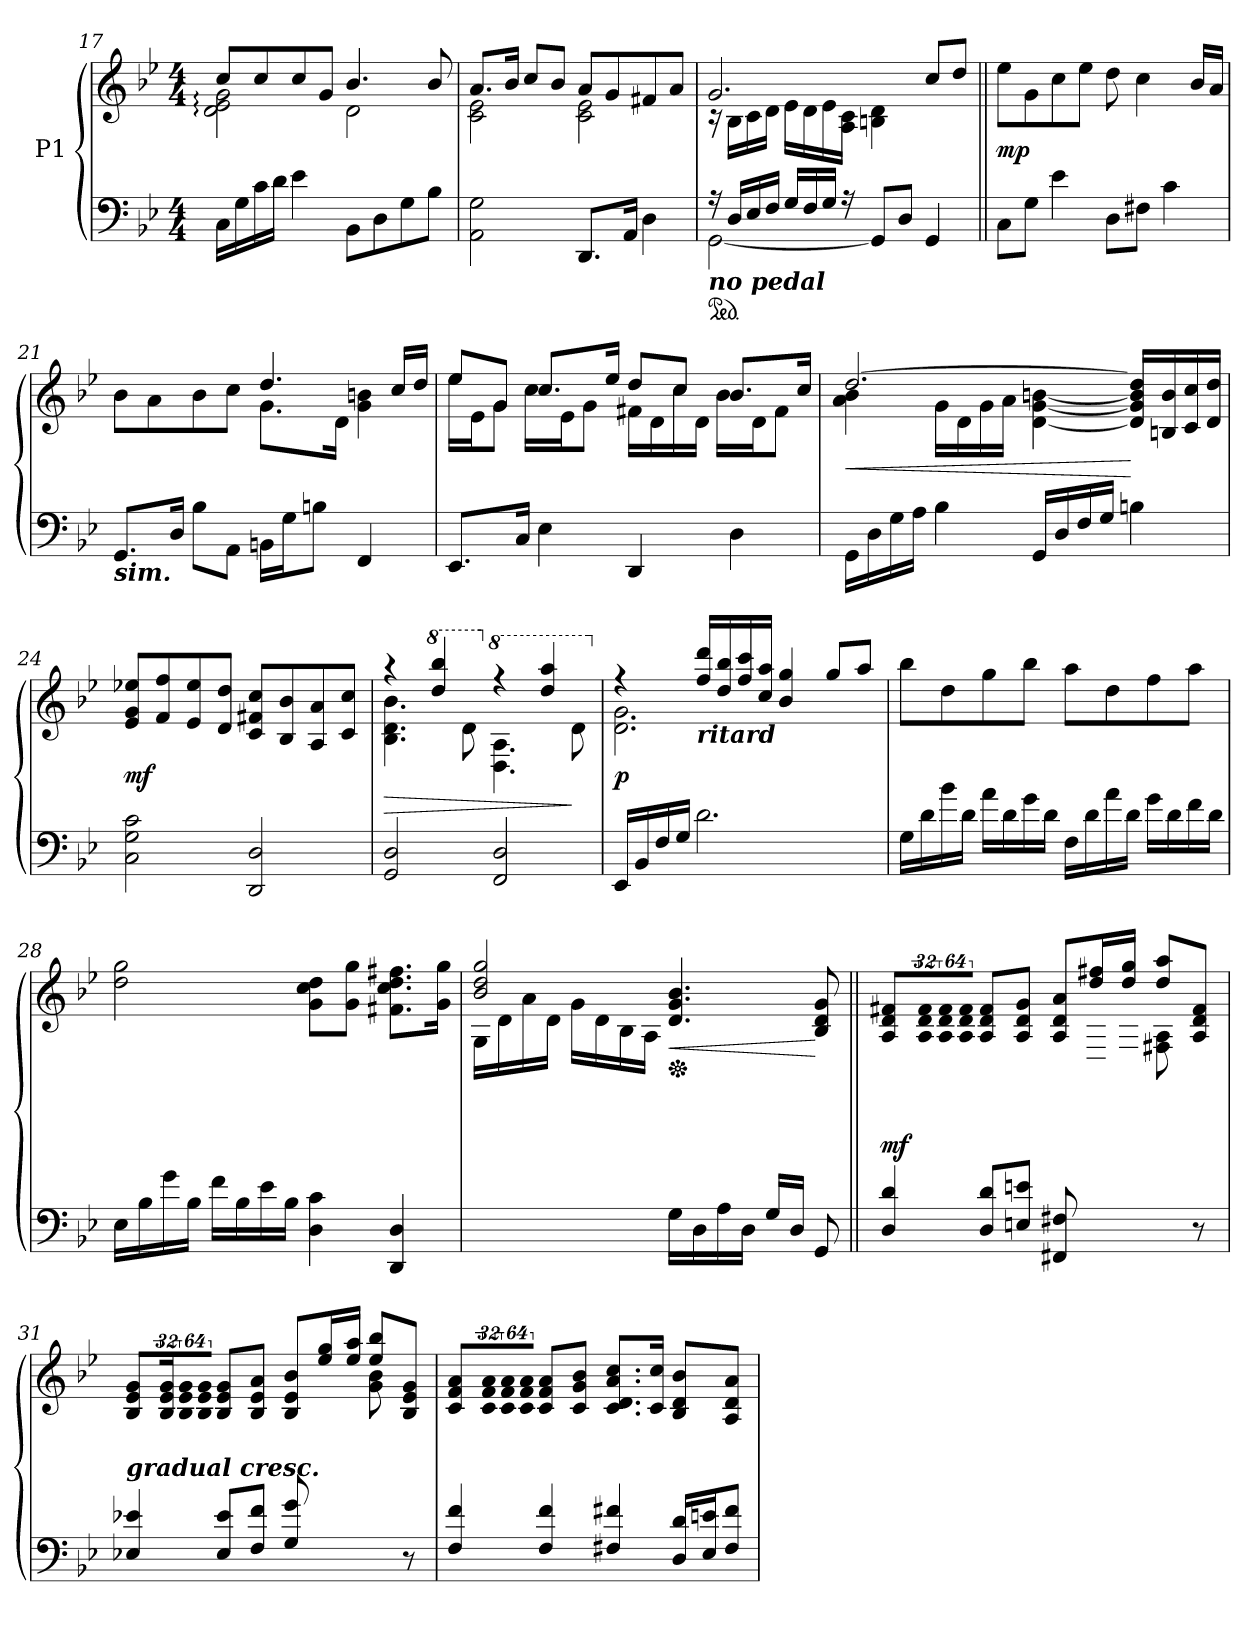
**kern	**kern	**dynam
*part1	*part1	*part1
*staff2	*staff1	*staff1/2
*I"P1	*	*
*clefF4	*clefG2	*
*k[b-e-]	*k[b-e-]	*
*B-:	*B-:	*
*M4/4	*M4/4	*
=17	=17	=17
*	*^	*
16Ci\LL	8cci/L	2di\: 2e-i: 2gi:	.
16Gi\	.	.	.
16ci\	8cci/	.	.
16di\JJ	.	.	.
4e-i\	8cci/	.	.
.	8gi/J	.	.
8BB-i\L	4.b-i/	2di\	.
8Di\	.	.	.
8Gi\	.	.	.
8B-i\J	8b-i/	.	.
!!LO:LB:g=z	!!
=18	=18	=18	=18
2AAi\ 2Gi	8.ai/L	2ci\ 2e-i	.
.	16b-i/Jk	.	.
.	8cci/L	.	.
.	8b-i/J	.	.
8.DDi/L	8ai/L	2ci\ 2e-i	.
.	8gi/	.	.
16AAi/Jk	.	.	.
4Di\	8f#Xi/	.	.
.	8ai/J	.	.
=19	=19	=19	=19
*ped	*	*	*
*^	*	*	*
!LO:TX:b:Bi:t=no pedal	!	!	!	!
16r	[<2GGi\	2.gi/	16r	.
16Di/LL	.	.	16B-i\LL	.
16E-i/	.	.	16ci\	.
16Fi/JJ	.	.	16di\JJ	.
16Gi/LL	.	.	16e-i\LL	.
16Fi/	.	.	16di\	.
16Gi/JJ	.	.	16e-i\	.
16r	.	.	16Ai\ 16ciJJ	.
8GGi/L]	2ryy	.	4Bni\ 4di	.
8Di/J	.	.	.	.
4GGi/	.	8cci/L	4ryy	.
.	.	8ddi/J	.	.
*v	*v	*	*	*
*	*v	*v	*
!!LO:LB:g=z
=20||	=20||	=20||
8Ci\L	8ee-i\L	mp
8Gi\J	8gi\	.
4e-i\	8cci\	.
.	8ee-i\J	.
8Di\L	8ddi\	.
8F#Xi\J	4cci\	.
4ci\	.	.
.	16b-i/LL	.
.	16ai/JJ	.
=21	=21	=21
*	*^	*
!LO:TX:b:Bi:t=sim.	!	!	!
8.GGi/L	8b-i\L	2ryy	.
.	8ai\	.	.
16Di/Jk	.	.	.
8B-i\L	8b-i\	.	.
8AAi\J	8cci\J	.	.
16BBni\LL	4.ddi/	8.gi\L	.
16Gi\J	.	.	.
8Bni\J	.	.	.
.	.	16di\Jk	.
4FFi/	.	4gi\ 4bni	.
.	16cci/LL	.	.
.	16ddi/JJ	.	.
!!LO:LB:g=z	!!
=22	=22	=22	=22
8.EE-i/L	8ee-i/L	16ee-i\LL	.
.	.	16e-i\J	.
.	8gi/J	8gi\J	.
16Ci/Jk	.	.	.
4E-i\	8.cci/L	16cci\LL	.
.	.	16e-i\J	.
.	.	8gi\J	.
.	16ee-i/Jk	.	.
4DDi/	8ddi/L	16f#Xi\LL	.
.	.	16di\	.
.	8cci/J	16cci\	.
.	.	16di\JJ	.
4Di\	8.b-i/L	16b-i\LL	.
.	.	16di\J	.
.	.	8f#i\J	.
.	16cci/Jk	.	.
=23	=23	=23	=23
!	!	!	!LO:HP:b
16GGi\LL	[>2.ddi/	4ai\ 4b-i	<
16Di\	.	.	.
16Gi\	.	.	.
16Ai\JJ	.	.	.
4B-i\	.	16gi\LL	.
.	.	16di\	.
.	.	16gi\	.
.	.	16ai\JJ	.
16GGi/LL	.	[<4di\ [<4gi [<4bni	.
16Di/	.	.	.
16Fi/	.	.	.
16Gi/JJ	.	.	.
4Bni\	16di/] 16gi] 16bni] 16ddi]LL	4ryy	[
.	16Bni/ 16bi	.	.
.	16ci/ 16cci	.	.
.	16di/ 16ddiJJ	.	.
*	*v	*v	*
!!LO:PB:g=z
=24	=24	=24
2Ci\ 2Gi 2ci	8e-i/ 8gi 8ee-XiL	mf
.	8fi/ 8ffi	.
.	8e-i/ 8ee-i	.
.	8di/ 8ddiJ	.
2DDi/ 2Di	8ci/ 8f#Xi 8cciL	.
.	8B-i/ 8b-i	.
.	8Ai/ 8ai	.
.	8ci/ 8cciJ	.
=25	=25	=25
*	*^	*
!	!	!	!LO:HP:b
2GGi/ 2Di	4r	4.B-i\ 4.di 4.b-i	>
*	*8va	*	*
.	4dddi/ 4bbb-i	.	.
.	.	8ddi\	.
*	*X8va	*	*
*	*8va	*	*
2FFi/ 2Di	4r	4.di\ 4.ai	.
.	4dddi/ 4aaai	.	.
.	.	8ddi\	]
=26	=26	=26	=26
*	*X8va	*	*
16EE-i/LL	4r	2.di\ 2.gi	p
16BB-i/	.	.	.
16Fi/	.	.	.
16Gi/JJ	.	.	.
!	!LO:TX:b:Bi:t=ritard	!	!
2.di\	16ffi/ 16dddiLL	.	.
.	16ddi/ 16bb-i	.	.
.	16ffi/ 16ccci	.	.
.	16cci/ 16aaiJJ	.	.
.	4b-i/ 4ggi	.	.
.	8ggi/L	4ryy	.
.	8aai/J	.	.
*	*v	*v	*
!!LO:LB:g=z
=27	=27	=27
16Gi\LL	8bb-i\L	.
16di\	.	.
16b-i\	8ddi\	.
16di\JJ	.	.
16ai\LL	8ggi\	.
16di\	.	.
16gi\	8bb-i\J	.
16di\JJ	.	.
16Fi\LL	8aai\L	.
16di\	.	.
16ai\	8ddi\	.
16di\JJ	.	.
16gi\LL	8ffi\	.
16di\	.	.
16fi\	8aai\J	.
16di\JJ	.	.
=28	=28	=28
16E-i\LL	2ddi\ 2ggi	.
16B-i\	.	.
16gi\	.	.
16B-i\JJ	.	.
16fi\LL	.	.
16B-i\	.	.
16e-i\	.	.
16B-i\JJ	.	.
4Di\ 4ci	8gi\ 8cci 8ddiL	.
.	8gi\ 8ggiJ	.
4DDi/ 4Di	8.f#Xi\ 8.cci 8.ddi 8.ff#XiL	.
.	16gi\ 16ggiJk	.
!!LO:LB:g=z
=29	=29	=29
*	*^	*
2ryy	2b-i/ 2ddi 2ggi	16Gi\LL	.
.	.	16di\	.
.	.	16ai\	.
.	.	16di\JJ	.
.	.	16gi\LL	.
.	.	16di\	.
.	.	16B-i\	.
.	.	16Ai\JJ	.
*	*Xped	*	*
!	!	!	!LO:HP:b
16Gi\LL	4.di/ 4.gi 4.b-i	2ryy	<
16Di\	.	.	.
16Ai\	.	.	.
16Di\JJ	.	.	.
16Gi/LL	.	.	.
16Di/JJ	.	.	.
8GGi/	8B-i/ 8di 8gi	.	[
*	*v	*v	*
=30||	=30||	=30||
*8ba	*	*
*^	*^	*
*	*	*	*^	*
*	*	*	*	*^	*
4DDi/ 4Di	2ryy	8Ai/ 8di 8f#XiL	2ryy	8ryy	8ryy	mf
!	!	!LO:N:vis=16	!	!	!	!
*	*	*	*v	*v	*v	*
.	.	512%21Ai/ 512%21di 512%21f#iL	.	.
!	!	!LO:N:vis=16	!	!
.	.	1024%43Ai/ 1024%43di 1024%43f#i	.	.
!	!	!LO:N:vis=16	!	!
.	.	1024%43Ai/ 1024%43di 1024%43f#iJJ	.	.
8DDi/ 8DiL	.	8Ai/ 8di 8f#iL	.	.
8EEni/ 8EniJ	.	8Ai/ 8di 8giJ	.	.
8ryy	8FFF#Xi/ 8FF#XiL	8Ai/ 8di 8aiL	8ryy	.
*	*	*^	*^	*
4ryy	4ryy	16ddi/ 16ff#XiL	16ryy	16ryy	16Di\ 16AiL	.
.	.	16ddi/ 16ggiJJ	16ryy	16ryy	16Eni\ 16AiJJ	.
.	.	8ddi/ 8aaiL	4ryy	8ryy	8F#Xi\ 8Ai	.
8ryy	8r	8Ai/ 8di 8f#iJ	.	8ryy	8ryy	.
!!LO:LB:g=z
=31	=31	=31	=31	=31	=31	=31
!	!	!LO:TX:b:Bi:t=gradual cresc.	!	!	!	!
*	*	*	*v	*v	*v	*
4EE-Xi/ 4E-Xi	2..ryy	8B-i/ 8e-i 8giL	8ryy	.
!	!	!LO:N:vis=16	!	!
*	*	*v	*v	*
.	.	512%21B-i/ 512%21e-i 512%21giL	.
!	!	!LO:N:vis=16	!
.	.	1024%43B-i/ 1024%43e-i 1024%43gi	.
!	!	!LO:N:vis=16	!
.	.	1024%43B-i/ 1024%43e-i 1024%43giJJ	.
8EE-i/ 8E-iL	.	8B-i/ 8e-i 8giL	.
8FFi/ 8FiJ	.	8B-i/ 8e-i 8aiJ	.
8GGi/ 8GiL	.	8B-i/ 8e-i 8b-iL	.
*	*	*^	*
4ryy	.	16ee-i/ 16ggiL	16e-Xi\ 16b-iL	.
.	.	16ee-i/ 16aaiJJ	16fni\ 16b-iJJ	.
.	.	8ee-i/ 8bb-iL	8gi\ 8b-i	.
8ryy	8r	8B-i/ 8e-i 8giJ	8ryy	.
*v	*v	*	*	*
*	*v	*v	*
=32	=32	=32
4FFi/ 4Fi	8ci/ 8fi 8aiL	.
!	!LO:N:vis=16	!
.	512%21ci/ 512%21fi 512%21aiL	.
!	!LO:N:vis=16	!
.	1024%43ci/ 1024%43fi 1024%43ai	.
!	!LO:N:vis=16	!
.	1024%43ci/ 1024%43fi 1024%43aiJJ	.
4FFi/ 4Fi	8ci/ 8fi 8aiL	.
.	8ci/ 8gi 8b-iJ	.
4FF#Xi/ 4F#Xi	8.ci/ 8.di 8.ai 8.cciL	.
.	16ci/ 16cciJk	.
16DDi/ 16DiLL	8B-i/ 8di 8b-iL	.
16EE-i/ 16EniJ	.	.
8FF#i/ 8F#iJ	8Ai/ 8di 8aiJ	.
*	*X8ba	*
=	=	=
*-	*-	*-
